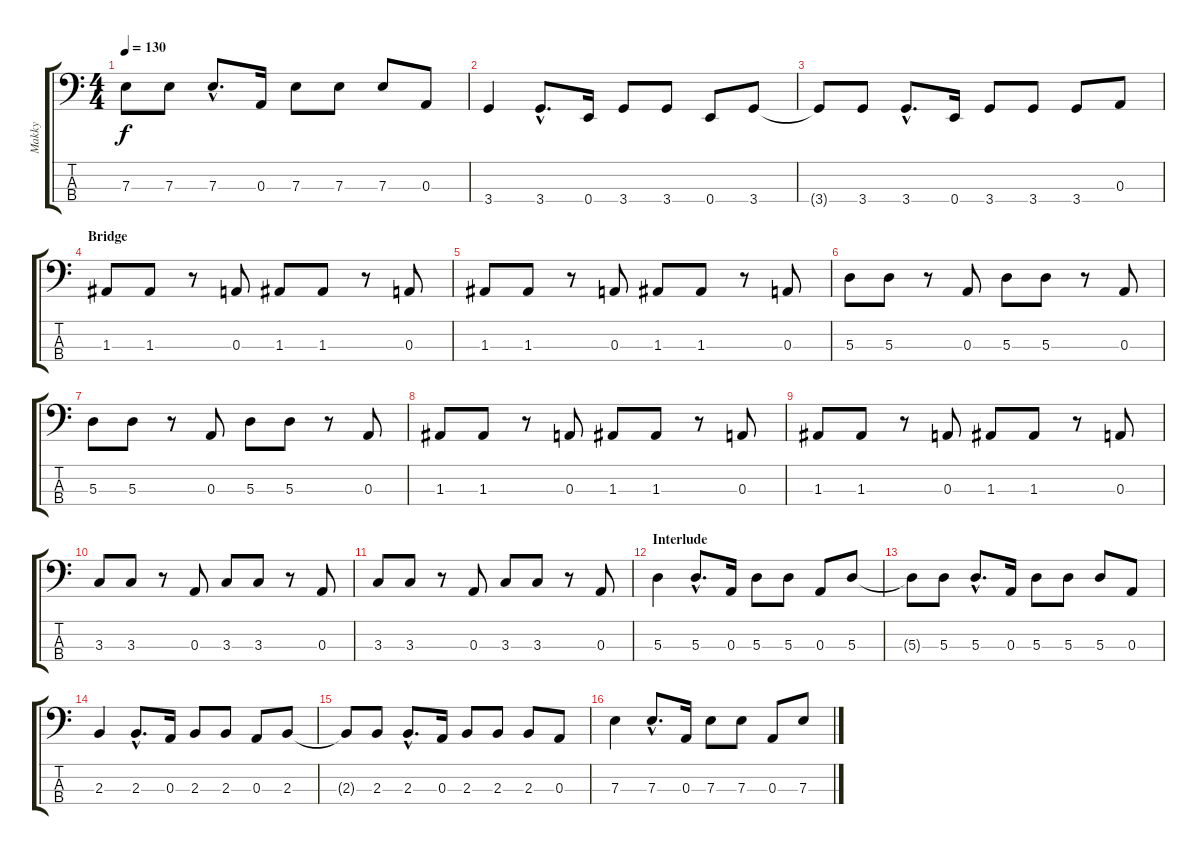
\track ("Makky" "Makky") {instrument electricbassfinger}
\staff {score tabs}
\tuning (G2 D2 A1 E1) {hide}
\ts (4 4)
\tempo 130
\clef f4
\ks c
7.3{t}.8{dy f} 7.3.8 7.3{hac}.8{d} 0.3.16 7.3.8 7.3.8 7.3.8 0.3.8 |
3.4.4 3.4{hac}.8{d} 0.4.16 3.4.8 3.4.8 0.4.8 3.4.8 |
3.4{t}.8 3.4.8 3.4{hac}.8{d} 0.4.16 3.4.8 3.4.8 3.4.8 0.3.8 |
\section ("" "Bridge")
1.3.8 1.3.8 r.8 0.3.8 1.3.8 1.3.8 r.8 0.3.8 |
1.3.8 1.3.8 r.8 0.3.8 1.3.8 1.3.8 r.8 0.3.8 |
5.3.8 5.3.8 r.8 0.3.8 5.3.8 5.3.8 r.8 0.3.8 |
5.3.8 5.3.8 r.8 0.3.8 5.3.8 5.3.8 r.8 0.3.8 |
1.3.8 1.3.8 r.8 0.3.8 1.3.8 1.3.8 r.8 0.3.8 |
1.3.8 1.3.8 r.8 0.3.8 1.3.8 1.3.8 r.8 0.3.8 |
3.3.8 3.3.8 r.8 0.3.8 3.3.8 3.3.8 r.8 0.3.8 |
3.3.8 3.3.8 r.8 0.3.8 3.3.8 3.3.8 r.8 0.3.8 |
\section ("" "Interlude")
5.3.4 5.3{hac}.8{d} 0.3.16 5.3.8 5.3.8 0.3.8 5.3.8 |
5.3{t}.8 5.3.8 5.3{hac}.8{d} 0.3.16 5.3.8 5.3.8 5.3.8 0.3.8 |
2.3.4 2.3{hac}.8{d} 0.3.16 2.3.8 2.3.8 0.3.8 2.3.8 |
2.3{t}.8 2.3.8 2.3{hac}.8{d} 0.3.16 2.3.8 2.3.8 2.3.8 0.3.8 |
7.3.4 7.3{hac}.8{d} 0.3.16 7.3.8 7.3.8 0.3.8 7.3.8
